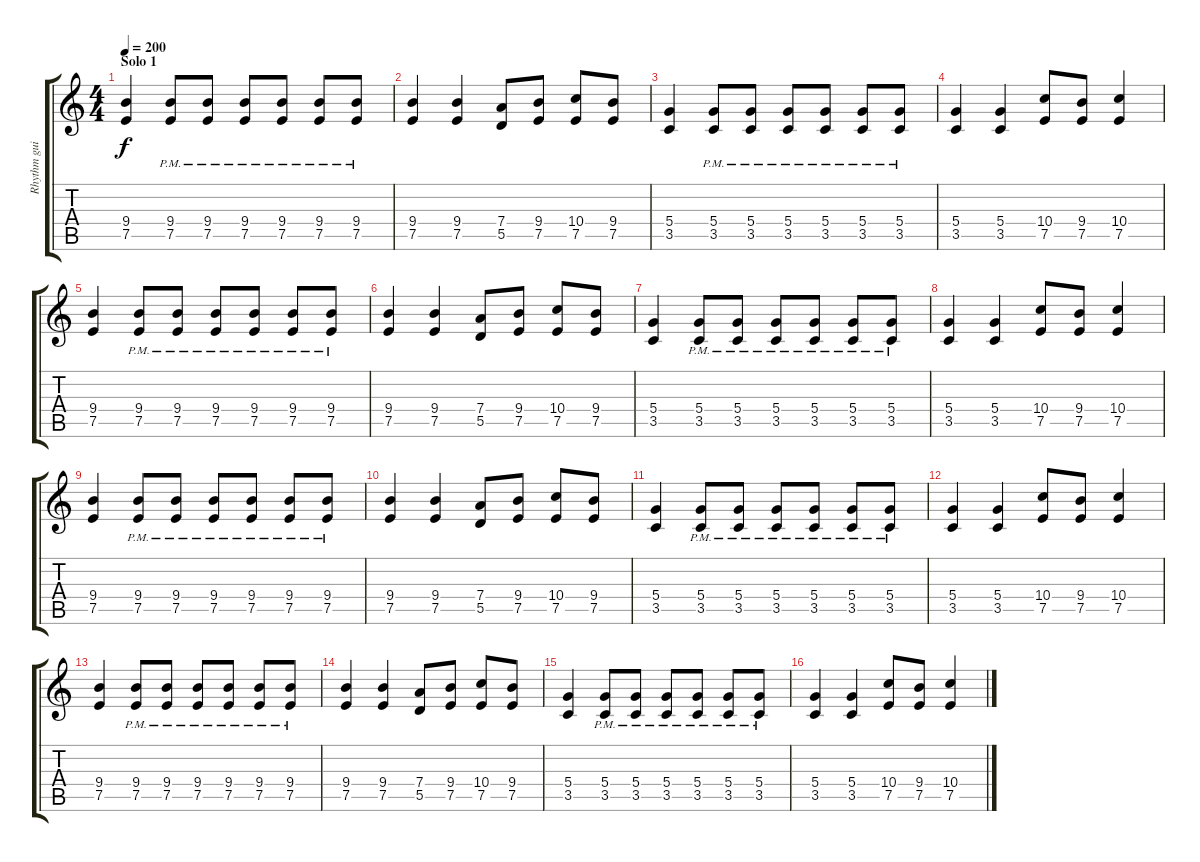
\track ("Rhythm guitar 2" "Rhythm gui") {instrument overdrivenguitar}
\staff {score tabs}
\tuning (E4 B3 G3 D3 A2 E2) {hide}
\ts (4 4)
\section ("" "Solo 1")
\tempo 200
\clef g2
\ks c
(9.4 7.5).4{dy f volume 13} (9.4{pm} 7.5{pm}).8 (9.4{pm} 7.5{pm}).8 (9.4{pm} 7.5{pm}).8 (9.4{pm} 7.5{pm}).8 (9.4{pm} 7.5{pm}).8 (9.4{pm} 7.5{pm}).8 |
(9.4 7.5).4 (9.4 7.5).4 (7.4 5.5).8 (9.4 7.5).8 (10.4 7.5).8 (9.4 7.5).8 |
(5.4 3.5).4 (5.4{pm} 3.5{pm}).8 (5.4{pm} 3.5{pm}).8 (5.4{pm} 3.5).8 (5.4{pm} 3.5{pm}).8 (5.4{pm} 3.5{pm}).8 (5.4{pm} 3.5{pm}).8 |
(5.4 3.5).4 (5.4 3.5).4 (10.4 7.5).8 (9.4 7.5).8 (10.4 7.5).4 |
(9.4 7.5).4 (9.4{pm} 7.5{pm}).8 (9.4{pm} 7.5{pm}).8 (9.4{pm} 7.5{pm}).8 (9.4{pm} 7.5{pm}).8 (9.4{pm} 7.5{pm}).8 (9.4{pm} 7.5{pm}).8 |
(9.4 7.5).4 (9.4 7.5).4 (7.4 5.5).8 (9.4 7.5).8 (10.4 7.5).8 (9.4 7.5).8 |
(5.4 3.5).4 (5.4{pm} 3.5{pm}).8 (5.4{pm} 3.5{pm}).8 (5.4{pm} 3.5).8 (5.4{pm} 3.5{pm}).8 (5.4{pm} 3.5{pm}).8 (5.4{pm} 3.5{pm}).8 |
(5.4 3.5).4 (5.4 3.5).4 (10.4 7.5).8 (9.4 7.5).8 (10.4 7.5).4 |
(9.4 7.5).4 (9.4{pm} 7.5{pm}).8 (9.4{pm} 7.5{pm}).8 (9.4{pm} 7.5{pm}).8 (9.4{pm} 7.5{pm}).8 (9.4{pm} 7.5{pm}).8 (9.4{pm} 7.5{pm}).8 |
(9.4 7.5).4 (9.4 7.5).4 (7.4 5.5).8 (9.4 7.5).8 (10.4 7.5).8 (9.4 7.5).8 |
(5.4 3.5).4 (5.4{pm} 3.5{pm}).8 (5.4{pm} 3.5{pm}).8 (5.4{pm} 3.5).8 (5.4{pm} 3.5{pm}).8 (5.4{pm} 3.5{pm}).8 (5.4{pm} 3.5{pm}).8 |
(5.4 3.5).4 (5.4 3.5).4 (10.4 7.5).8 (9.4 7.5).8 (10.4 7.5).4 |
(9.4 7.5).4 (9.4{pm} 7.5{pm}).8 (9.4{pm} 7.5{pm}).8 (9.4{pm} 7.5{pm}).8 (9.4{pm} 7.5{pm}).8 (9.4{pm} 7.5{pm}).8 (9.4{pm} 7.5{pm}).8 |
(9.4 7.5).4 (9.4 7.5).4 (7.4 5.5).8 (9.4 7.5).8 (10.4 7.5).8 (9.4 7.5).8 |
(5.4 3.5).4 (5.4{pm} 3.5{pm}).8 (5.4{pm} 3.5{pm}).8 (5.4{pm} 3.5).8 (5.4{pm} 3.5{pm}).8 (5.4{pm} 3.5{pm}).8 (5.4{pm} 3.5{pm}).8 |
(5.4 3.5).4 (5.4 3.5).4 (10.4 7.5).8 (9.4 7.5).8 (10.4 7.5).4
